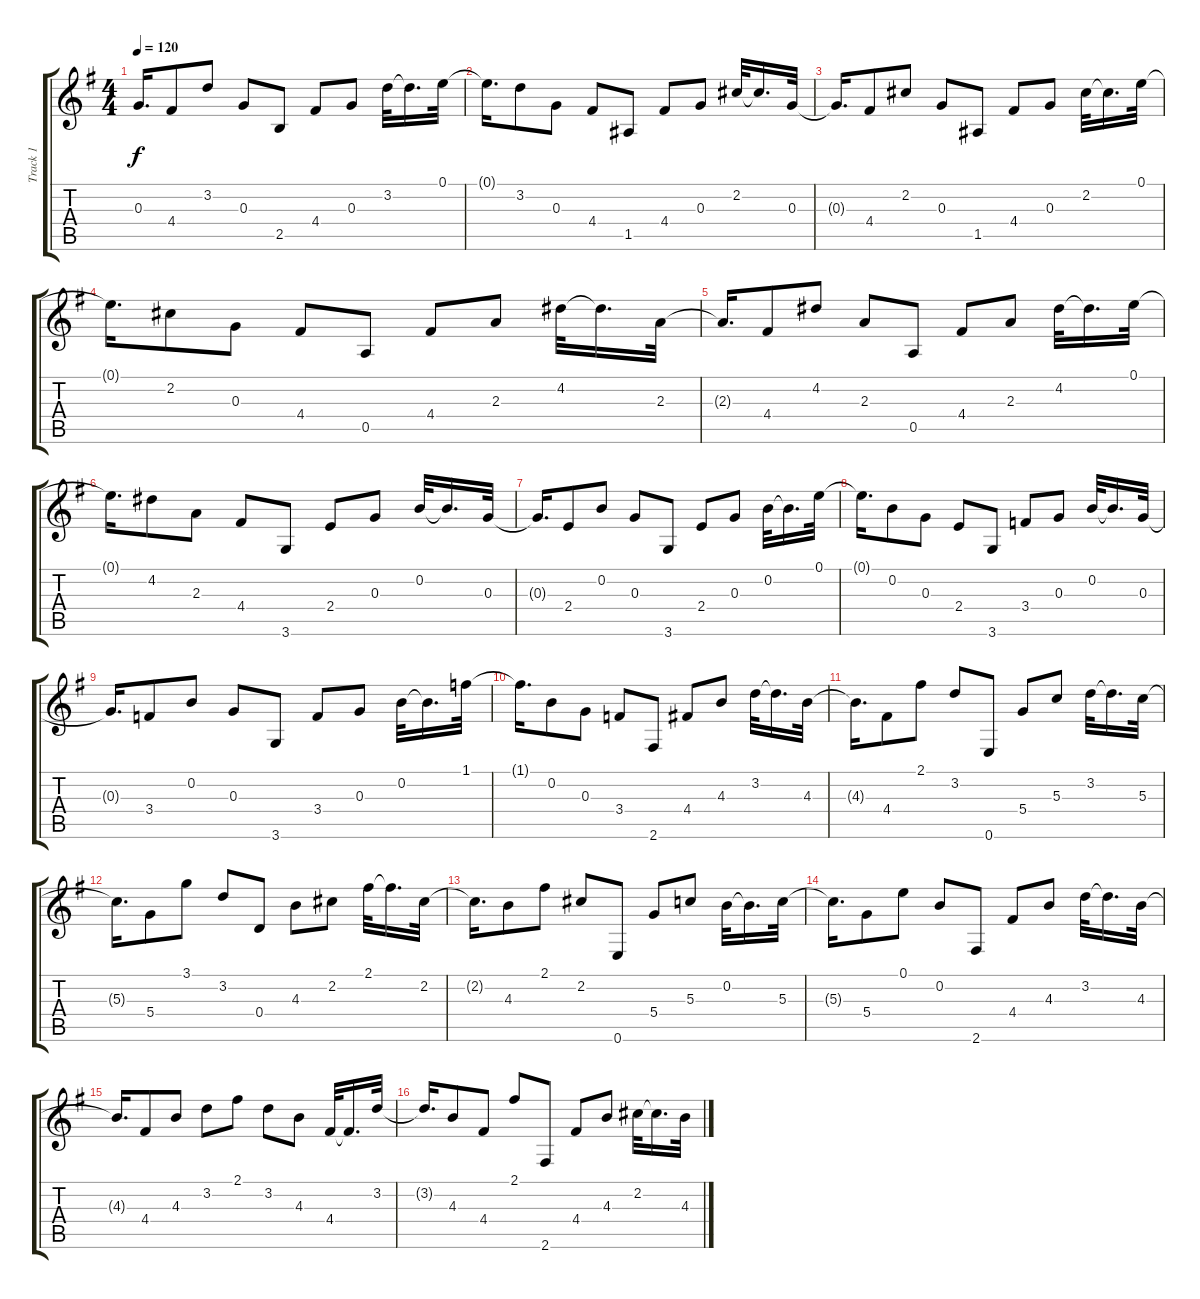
\track ("Track 1" "Track 1") {instrument acousticguitarnylon}
\staff {score tabs}
\tuning (E4 B3 G3 D3 A2 E2) {hide}
\ts (4 4)
\tempo 120
\clef g2
\ks eminor
0.3{t}.16{d dy f} 4.4.8 3.2.8 0.3.8 2.5.8 4.4.8 0.3.8 3.2.32 3.2{t}.16{d} 0.1.32 |
0.1{t}.16{d} 3.2.8 0.3.8 4.4.8 1.5.8 4.4.8 0.3.8 2.2.32 2.2{t}.16{d} 0.3.32 |
0.3{t}.16{d} 4.4.8 2.2.8 0.3.8 1.5.8 4.4.8 0.3.8 2.2.32 2.2{t}.16{d} 0.1.32 |
0.1{t}.16{d} 2.2.8 0.3.8 4.4.8 0.5.8 4.4.8 2.3.8 4.2.32 4.2{t}.16{d} 2.3.32 |
2.3{t}.16{d} 4.4.8 4.2.8 2.3.8 0.5.8 4.4.8 2.3.8 4.2.32 4.2{t}.16{d} 0.1.32 |
0.1{t}.16{d} 4.2.8 2.3.8 4.4.8 3.6.8 2.4.8 0.3.8 0.2.32 0.2{t}.16{d} 0.3.32 |
0.3{t}.16{d} 2.4.8 0.2.8 0.3.8 3.6.8 2.4.8 0.3.8 0.2.32 0.2{t}.16{d} 0.1.32 |
0.1{t}.16{d} 0.2.8 0.3.8 2.4.8 3.6.8 3.4.8 0.3.8 0.2.32 0.2{t}.16{d} 0.3.32 |
0.3{t}.16{d} 3.4.8 0.2.8 0.3.8 3.6.8 3.4.8 0.3.8 0.2.32 0.2{t}.16{d} 1.1.32 |
1.1{t}.16{d} 0.2.8 0.3.8 3.4.8 2.6.8 4.4.8 4.3.8 3.2.32 3.2{t}.16{d} 4.3.32 |
4.3{t}.16{d} 4.4.8 2.1.8 3.2.8 0.6.8 5.4.8 5.3.8 3.2.32 3.2{t}.16{d} 5.3.32 |
5.3{t}.16{d} 5.4.8 3.1.8 3.2.8 0.4.8 4.3.8 2.2.8 2.1.32 2.1{t}.16{d} 2.2.32 |
2.2{t}.16{d} 4.3.8 2.1.8 2.2.8 0.6.8 5.4.8 5.3.8 0.2.32 0.2{t}.16{d} 5.3.32 |
5.3{t}.16{d} 5.4.8 0.1.8 0.2.8 2.6.8 4.4.8 4.3.8 3.2.32 3.2{t}.16{d} 4.3.32 |
4.3{t}.16{d} 4.4.8 4.3.8 3.2.8 2.1.8 3.2.8 4.3.8 4.4.32 4.4{t}.16{d} 3.2.32 |
3.2{t}.16{d} 4.3.8 4.4.8 2.1.8 2.6.8 4.4.8 4.3.8 2.2.32 2.2{t}.16{d} 4.3.32
